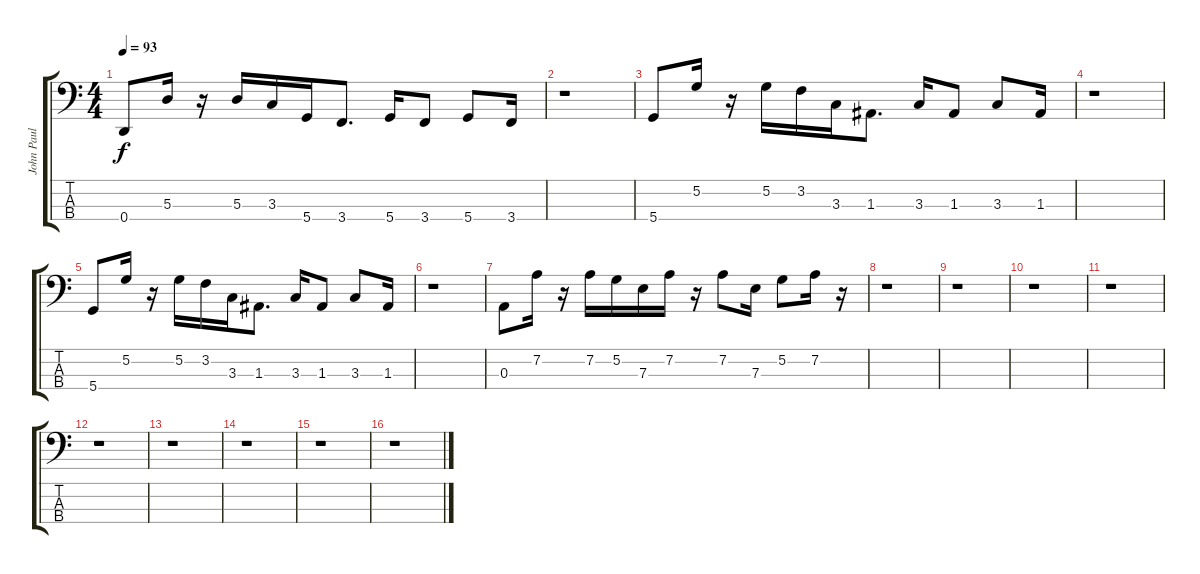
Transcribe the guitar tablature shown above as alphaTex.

\track ("John Paul Jones" "John Paul ") {instrument electricbasspick}
\staff {score tabs}
\tuning (G2 D2 A1 D1) {hide}
\ts (4 4)
\tempo 93
\clef f4
\ks c
0.4.8{dy f} 5.3.16 r.16 5.3.16 3.3.16 5.4.16 3.4.8{d} 5.4.16 3.4.8 5.4.8 3.4.16 |
r.1 |
5.4.8 5.2.16 r.16 5.2.16 3.2.16 3.3.16 1.3.8{d} 3.3.16 1.3.8 3.3.8 1.3.16 |
r.1 |
5.4.8 5.2.16 r.16 5.2.16 3.2.16 3.3.16 1.3.8{d} 3.3.16 1.3.8 3.3.8 1.3.16 |
r.1 |
0.3.8 7.2.16 r.16 7.2.16 5.2.16 7.3.16 7.2.16 r.16 7.2.8 7.3.16 5.2.8 7.2.16 r.16 |
r.1 |
r.1 |
r.1 |
r.1 |
r.1 |
r.1 |
r.1 |
r.1 |
r.1
